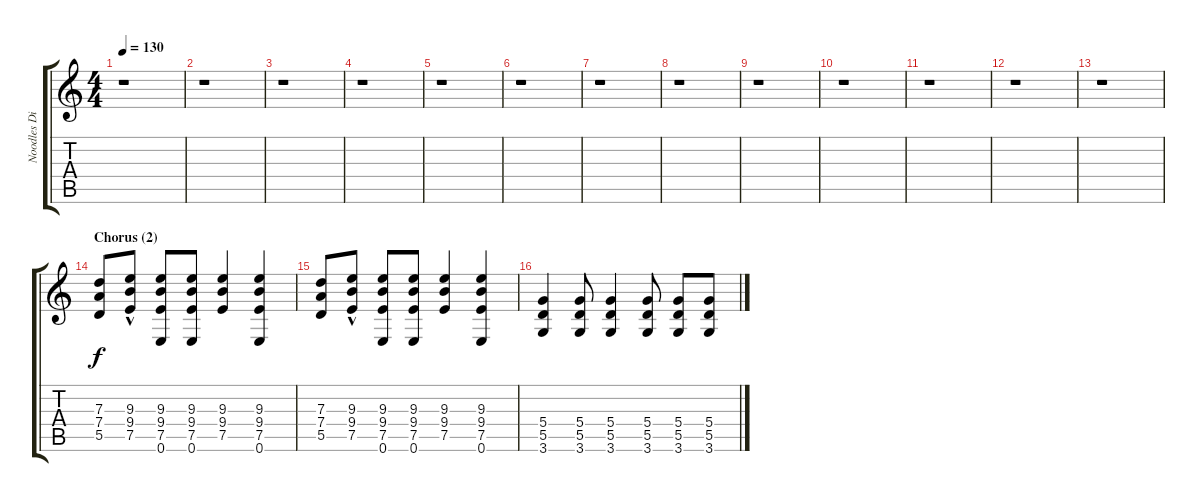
\track ("Noodles Distorted" "Noodles Di") {instrument distortionguitar}
\staff {score tabs}
\tuning (E4 B3 G3 D3 A2 E2) {hide}
\ts (4 4)
\tempo 130
\clef g2
\ks c
r.1{dy f} |
r.1 |
r.1 |
r.1 |
r.1 |
r.1 |
r.1 |
r.1 |
r.1 |
r.1 |
r.1 |
r.1 |
r.1 |
\section ("" "Chorus (2)")
(7.3 7.4 5.5).8 (9.3 9.4{hac} 7.5).8 (9.3 9.4 7.5 0.6).8 (9.3 9.4 7.5 0.6).8 (9.3 9.4 7.5).4 (9.3 9.4 7.5 0.6).4 |
(7.3 7.4 5.5).8 (9.3 9.4{hac} 7.5).8 (9.3 9.4 7.5 0.6).8 (9.3 9.4 7.5 0.6).8 (9.3 9.4 7.5).4 (9.3 9.4 7.5 0.6).4 |
(5.4 5.5 3.6).4 (5.4 5.5 3.6).8 (5.4 5.5 3.6).4 (5.4 5.5 3.6).8 (5.4 5.5 3.6).8 (5.4 5.5 3.6).8
